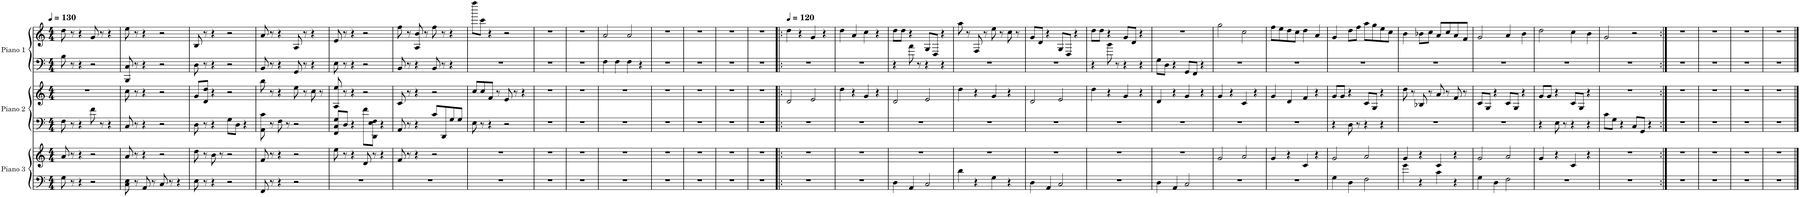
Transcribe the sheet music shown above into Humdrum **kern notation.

**kern	**kern	**kern	**kern	**kern	**kern
*part3	*part3	*part2	*part2	*part1	*part1
*staff6	*staff5	*staff4	*staff3	*staff2	*staff1
*I"Piano 3	*	*I"Piano 2	*	*I"Piano 1	*
*I'Pno. 3	*	*I'Pno. 2	*	*I'Pno. 1	*
*clefF4	*clefG2	*clefF4	*clefG2	*clefF4	*clefG2
*k[]	*k[]	*k[]	*k[]	*k[]	*k[]
*M4/4	*M4/4	*M4/4	*M4/4	*M4/4	*M4/4
*MM130	*MM130	*MM130	*MM130	*MM130	*MM130
=1	=1	=1	=1	=1	=1
8G\	8a/	8F\	1r	8B\	8dd\
8r	8r	8r	.	8r	8r
4r	4r	4r	.	4r	4r
2r	2r	8f\	.	2r	8g/
.	.	8r	.	.	8r
.	.	4r	.	.	4r
=2	=2	=2	=2	=2	=2
8C\ 8E\	8a/	8C/	8cc\	8BBB/ 8C/	8ee\
8r	8r	8r	8r	8r	8r
8AA/	4r	4r	4r	4r	4r
8r	.	.	.	.	.
8C/	2r	2r	2r	2r	2r
8r	.	.	.	.	.
4r	.	.	.	.	.
=3	=3	=3	=3	=3	=3
8E\	8dd\	8D\	8g/L	8D\	8B/
8r	8r	8r	8d/ 8dd/J	8r	8r
4r	8b\	4r	4r	4r	4r
.	8r	.	.	.	.
2r	2r	8G\L	2r	2r	2r
.	.	8D\J	.	.	.
.	.	4r	.	.	.
=4	=4	=4	=4	=4	=4
8FF/	8f/	8AA\ 8c\	8bb\	8BB/	8a/
8r	8r	8r	8r	8r	8r
4r	4r	8F\	4r	4r	4r
.	.	8r	.	.	.
2r	2r	2r	8ee\	8GG/	8A/
.	.	.	8r	8r	8r
.	.	.	8cc\	4r	4r
.	.	.	8r	.	.
=5	=5	=5	=5	=5	=5
1r	8ee\	8FF/ 8C/ 8G/L	8A/ 8ee/	8E\	8e/
.	8r	8D/J	8r	8r	8r
.	4r	4r	4r	4r	4r
.	8d/	8f\L	2r	2r	2r
.	8r	8DD\ 8E\ 8F\J	.	.	.
.	4r	4r	.	.	.
=6	=6	=6	=6	=6	=6
1r	8f/	8AA/	8c/	8BB/	8ff\
.	8r	8r	8r	8r	8r
.	4r	4r	4r	4r	8A/ 8b/
.	.	.	.	.	8r
.	2r	8c/L	2r	8BB/	8ff\
.	.	8DD/	.	8r	8r
.	.	8G/	.	4r	4r
.	.	8G/J	.	.	.
=7	=7	=7	=7	=7	=7
1r	1r	8E\	8cc/L	1r	8ffff\L
.	.	8r	8cc/	.	8ccc\J
.	.	4r	8f/J	.	4r
.	.	.	8r	.	.
.	.	2r	8e/	.	2r
.	.	.	8r	.	.
.	.	.	4r	.	.
=8	=8	=8	=8	=8	=8
1r	1r	1r	1r	1r	1r
=9	=9	=9	=9	=9	=9
1r	1r	1r	1r	1r	1r
=10	=10	=10	=10	=10	=10
1r	1r	1r	1r	4F\	2a/
.	.	.	.	4F\	.
.	.	.	.	4F\	2a/
.	.	.	.	4r	.
=11	=11	=11	=11	=11	=11
1r	1r	1r	1r	1r	1r
=12	=12	=12	=12	=12	=12
1r	1r	1r	1r	1r	1r
=13	=13	=13	=13	=13	=13
1r	1r	1r	1r	1r	1r
=14	=14	=14	=14	=14	=14
1r	1r	1r	1r	1r	1r
=15!|:	=15!|:	=15!|:	=15!|:	=15!|:	=15!|:
*	*	*	*	*	*MM120
1r	1r	1r	2d/	1r	4dd\
.	.	.	.	.	4r
.	.	.	2e/	.	4g/
.	.	.	.	.	4r
=16	=16	=16	=16	=16	=16
1r	1r	1r	4dd\	1r	4dd\
.	.	.	4r	.	4a/
.	.	.	4g/	.	4cc\
.	.	.	4r	.	4r
=17	=17	=17	=17	=17	=17
4D\	1r	1r	2d/	4r	8dd\L
.	.	.	.	.	8dd\J
4AA/	.	.	.	8a\	4r
.	.	.	.	8r	.
2C/	.	.	2e/	4r	8G/L
.	.	.	.	.	8D/J
.	.	.	.	4r	4r
=18	=18	=18	=18	=18	=18
4d\	1r	1r	4dd\	1r	8aa\
.	.	.	.	.	8r
4r	.	.	4r	.	8F/
.	.	.	.	.	8r
4G\	.	.	4g/	.	8ee\
.	.	.	.	.	8r
4r	.	.	4r	.	8cc\
.	.	.	.	.	8r
=19	=19	=19	=19	=19	=19
4D\	1r	1r	2d/	1r	8g/L
.	.	.	.	.	8d/J
4AA/	.	.	.	.	4r
2C/	.	.	2e/	.	8G/L
.	.	.	.	.	8D/J
.	.	.	.	.	4r
=20	=20	=20	=20	=20	=20
1r	1r	1r	4dd\	4r	8dd\L
.	.	.	.	.	8dd\J
.	.	.	4r	8b\	4r
.	.	.	.	8r	.
.	.	.	4g/	4r	8g/L
.	.	.	.	.	8d/J
.	.	.	4r	4r	4r
=21	=21	=21	=21	=21	=21
4D\	1r	1r	4d/	8G\L	1r
.	.	.	.	8D\J	.
4AA/	.	.	4r	4r	.
2C/	.	.	4g/	8GG/L	.
.	.	.	.	8FF/J	.
.	.	.	4r	4r	.
=22	=22	=22	=22	=22	=22
1r	2g/	1r	4g/	1r	2gg\
.	.	.	4r	.	.
.	2a/	.	4c/	.	2cc\
.	.	.	4r	.	.
=23	=23	=23	=23	=23	=23
1r	4g/	1r	4g/	1r	8ff\L
.	.	.	.	.	8ee\
.	4r	.	4d/	.	8dd\
.	.	.	.	.	8cc\J
.	4c/	.	4f/	.	4dd\
.	4r	.	4r	.	4a/
=24	=24	=24	=24	=24	=24
4G\	2g/	4r	8g/L	1r	4g/
.	.	.	8g/J	.	.
4D\	.	8D\	4r	.	8dd\L
.	.	8r	.	.	8ff\J
2F\	2a/	4r	8c/L	.	8aa\L
.	.	.	8G/J	.	8gg\
.	.	4r	4r	.	8ee\
.	.	.	.	.	8cc\J
=25	=25	=25	=25	=25	=25
4g\	4g/	1r	8dd\	1r	4b\
.	.	.	8r	.	.
4r	4r	.	8B-X/	.	8b-X\L
.	.	.	8r	.	8cc\J
4c\	4c/	.	8a/	.	8a/L
.	.	.	8r	.	8cc/
4r	4r	.	8f/	.	8a/
.	.	.	8r	.	8f/J
=26	=26	=26	=26	=26	=26
4G\	2g/	1r	8c/L	1r	2g/
.	.	.	8G/J	.	.
4D\	.	.	4r	.	.
2F\	2a/	.	8c/L	.	4a/
.	.	.	8G/J	.	.
.	.	.	4r	.	4b\
=27	=27	=27	=27	=27	=27
1r	4g/	4r	8g/L	1r	2dd\
.	.	.	8g/J	.	.
.	4r	8E\	4r	.	.
.	.	8r	.	.	.
.	4c/	4r	8c/L	.	4cc\
.	.	.	8G/J	.	.
.	4r	4r	4r	.	4b\
=28	=28	=28	=28	=28	=28
1r	1r	8c\L	1r	1r	2g/
.	.	8G\J	.	.	.
.	.	4r	.	.	.
.	.	8C/L	.	.	2r
.	.	8GG/J	.	.	.
.	.	4r	.	.	.
=29:|!	=29:|!	=29:|!	=29:|!	=29:|!	=29:|!
1r	1r	1r	1r	1r	1r
=30	=30	=30	=30	=30	=30
1r	1r	1r	1r	1r	1r
=31	=31	=31	=31	=31	=31
1r	1r	1r	1r	1r	1r
=32	=32	=32	=32	=32	=32
1r	1r	1r	1r	1r	1r
==	==	==	==	==	==
*-	*-	*-	*-	*-	*-
